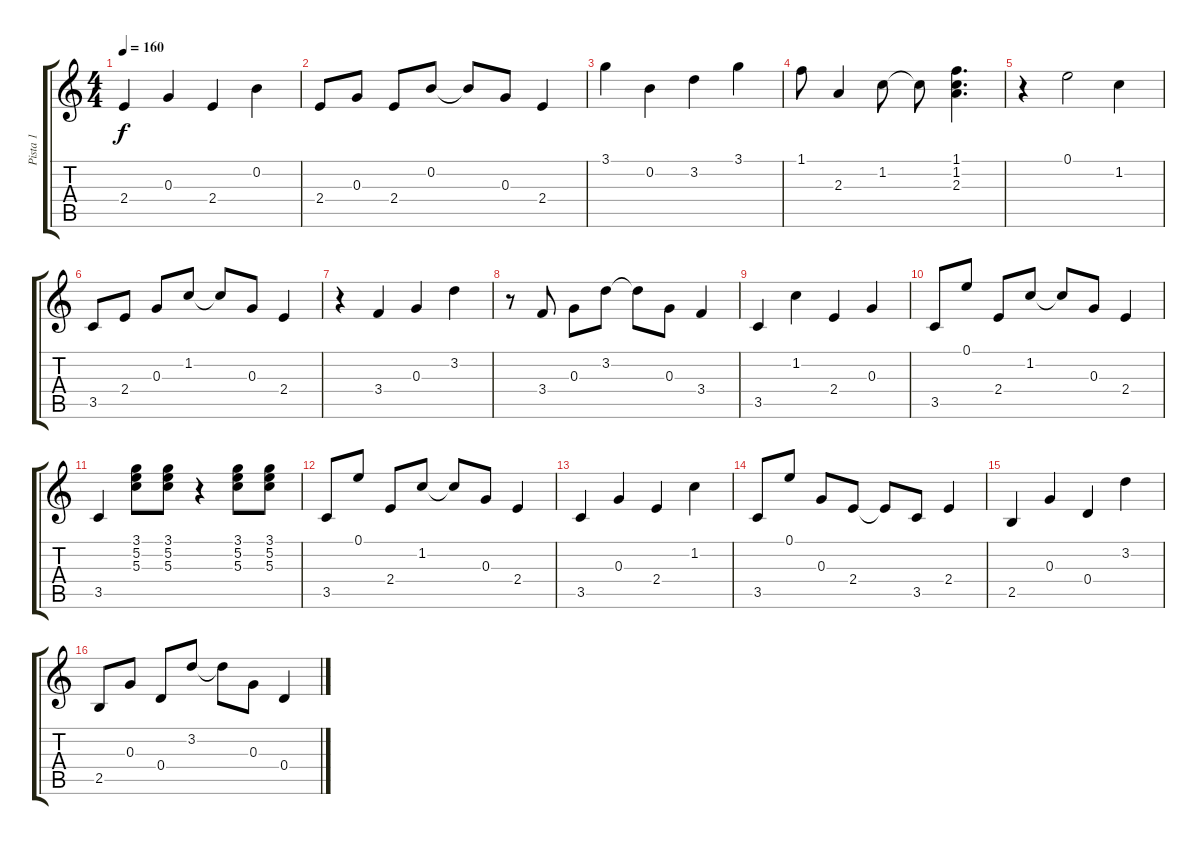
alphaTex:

\track ("Pista 1" "Pista 1") {instrument acousticguitarnylon}
\staff {score tabs}
\tuning (E4 B3 G3 D3 A2 E2) {hide}
\ts (4 4)
\tempo 160
\clef g2
\ks c
2.4.4{dy f} 0.3.4 2.4.4 0.2.4 |
2.4.8 0.3.8 2.4.8 0.2.8 0.2{t}.8 0.3.8 2.4.4 |
3.1.4 0.2.4 3.2.4 3.1.4 |
1.1.8 2.3.4 1.2.8 1.2{t}.8 (1.1 1.2 2.3).4{d} |
r.4 0.1.2 1.2.4 |
3.5.8 2.4.8 0.3.8 1.2.8 1.2{t}.8 0.3.8 2.4.4 |
r.4 3.4.4 0.3.4 3.2.4 |
r.8 3.4.8 0.3.8 3.2.8 3.2{t}.8 0.3.8 3.4.4 |
3.5.4 1.2.4 2.4.4 0.3.4 |
3.5.8 0.1.8 2.4.8 1.2.8 1.2{t}.8 0.3.8 2.4.4 |
3.5.4 (3.1 5.2 5.3).8 (3.1 5.2 5.3).8 r.4 (3.1 5.2 5.3).8 (3.1 5.2 5.3).8 |
3.5.8 0.1.8 2.4.8 1.2.8 1.2{t}.8 0.3.8 2.4.4 |
3.5.4 0.3.4 2.4.4 1.2.4 |
3.5.8 0.1.8 0.3.8 2.4.8 2.4{t}.8 3.5.8 2.4.4 |
2.5.4 0.3.4 0.4.4 3.2.4 |
2.5.8 0.3.8 0.4.8 3.2.8 3.2{t}.8 0.3.8 0.4.4
